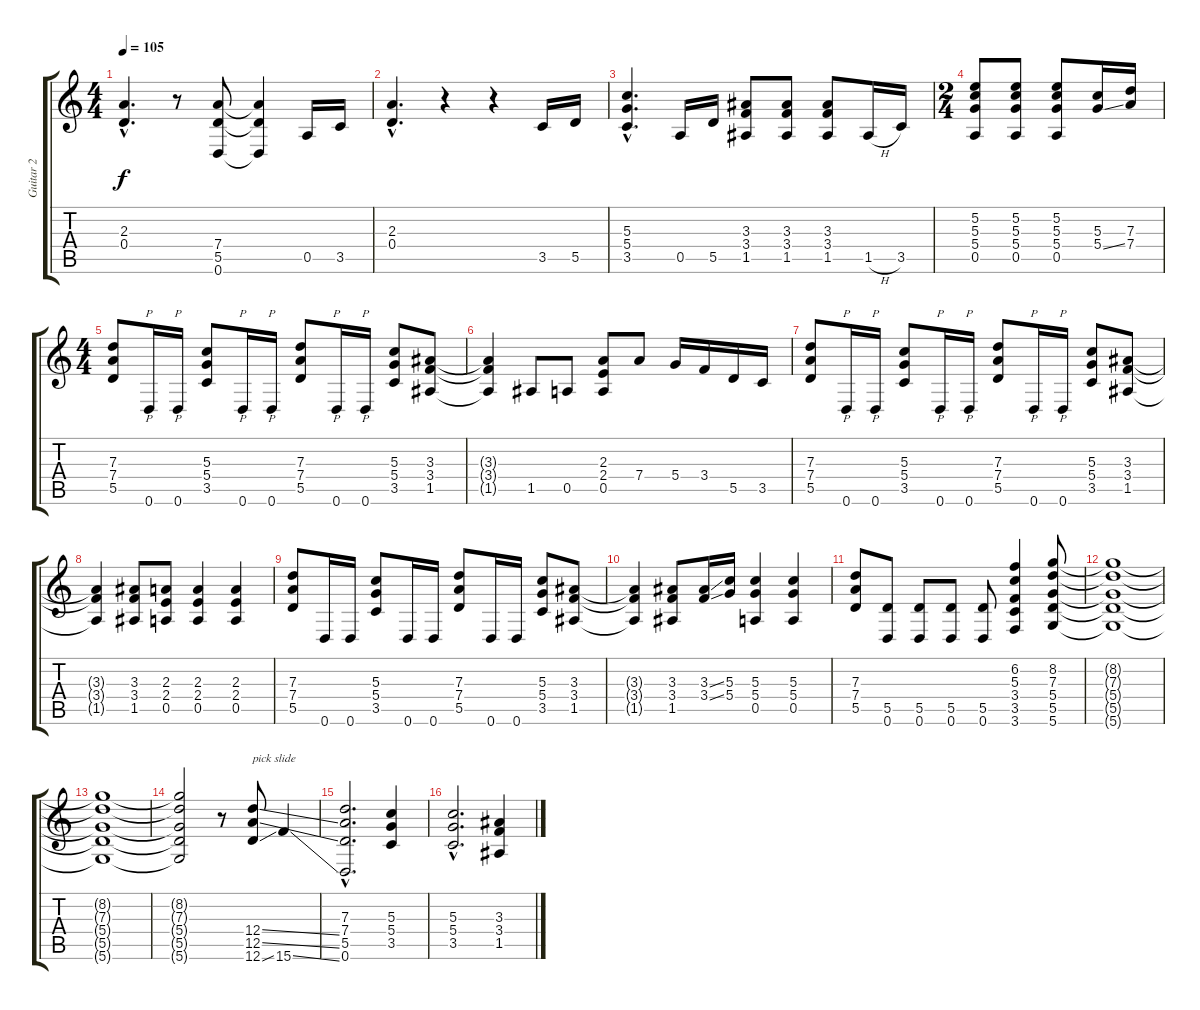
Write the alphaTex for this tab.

\track ("Guitar 2" "Guitar 2") {instrument distortionguitar}
\staff {score tabs}
\tuning (E4 B3 G3 D3 A2 D2) {hide}
\ts (4 4)
\tempo 105
\clef g2
\ks c
(2.3{hac} 0.4{hac}).4{d dy f} r.8 (7.4 5.5 0.6).8 (7.4{t} 5.5{t} 0.6{t}).4 0.5.16 3.5.16 |
(2.3{hac} 0.4{hac}).4{d} r.4 r.4 3.5.16 5.5.16 |
(5.3{hac} 5.4{hac} 3.5{hac}).4{d} 0.5.16 5.5.16 (3.3 3.4 1.5).8 (3.3 3.4 1.5).8 (3.3 3.4 1.5).8 1.5{h}.16 3.5.16 |
\ts (2 4)
(5.2 5.3 5.4 0.5).8 (5.2 5.3 5.4 0.5).8 (5.2 5.3 5.4 0.5).8 (5.3 5.4{ss}).16 (7.3 7.4).16 |
\ts (4 4)
(7.3 7.4 5.5).8 0.6.16{p} 0.6.16{p} (5.3 5.4 3.5).8 0.6.16{p} 0.6.16{p} (7.3 7.4 5.5).8 0.6.16{p} 0.6.16{p} (5.3 5.4 3.5).8 (3.3 3.4 1.5).8 |
(3.3{t} 3.4{t} 1.5{t}).4 1.5.8 0.5.8 (2.3 2.4 0.5).8 7.4.8 5.4.16 3.4.16 5.5.16 3.5.16 |
(7.3 7.4 5.5).8 0.6.16{p} 0.6.16{p} (5.3 5.4 3.5).8 0.6.16{p} 0.6.16{p} (7.3 7.4 5.5).8 0.6.16{p} 0.6.16{p} (5.3 5.4 3.5).8 (3.3 3.4 1.5).8 |
(3.3{t} 3.4{t} 1.5{t}).4 (3.3 3.4 1.5).8 (2.3 2.4 0.5).8 (2.3 2.4 0.5).4 (2.3 2.4 0.5).4 |
(7.3 7.4 5.5).8 0.6.16 0.6.16 (5.3 5.4 3.5).8 0.6.16 0.6.16 (7.3 7.4 5.5).8 0.6.16 0.6.16 (5.3 5.4 3.5).8 (3.3 3.4 1.5).8 |
(3.3{t} 3.4{t} 1.5{t}).4 (3.3 3.4 1.5).8 (3.3{ss} 3.4{ss}).16 (5.3 5.4).16 (5.3 5.4 0.5).4 (5.3 5.4 0.5).4 |
(7.3 7.4 5.5).8 (5.5 0.6).8 (5.5 0.6).8 (5.5 0.6).8 (5.5 0.6).8 (6.2 5.3 3.4 3.5 3.6).4 (8.2 7.3 5.4 5.5 5.6).8 |
(8.2{t} 7.3{t} 5.4{t} 5.5{t} 5.6{t}).1 |
(8.2{t} 7.3{t} 5.4{t} 5.5{t} 5.6{t}).1 |
(8.2{t} 7.3{t} 5.4{t} 5.5{t} 5.6{t}).2 r.8 (12.4{ss} 12.5{ss} 12.6{ss}).8{txt "pick slide"} 15.6{ss}.4 |
(7.3{hac} 7.4{hac} 5.5{hac} 0.6{hac}).2{d} (5.3 5.4 3.5).4 |
(5.3{hac} 5.4{hac} 3.5{hac}).2{d} (3.3 3.4 1.5).4
